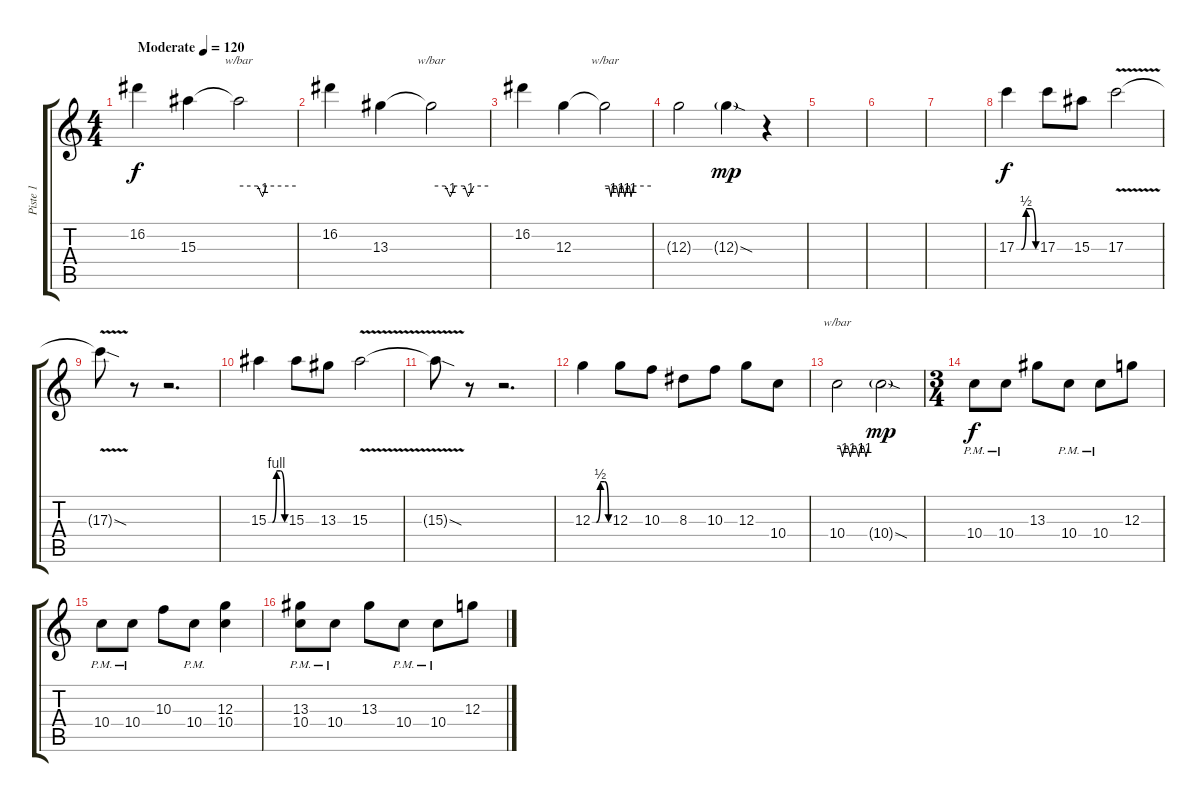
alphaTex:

\track ("Piste 1" "Piste 1") {instrument distortionguitar}
\staff {score tabs}
\tuning (E4 B3 G3 D3 A2 E2) {hide}
\ts (4 4)
\tempo (120 "Moderate")
\clef g2
\ks c
16.2.4{dy f instrument distortionguitar} 15.3.4 15.3{t}.2{tbe (custom default 0 0 20 0 25 -4 29 0 60 0)} |
16.2.4 13.3.4 13.3{t}.2{tbe (custom default 0 0 15 0 20 -4 25 0 35 0 39 -4 45 0 60 0)} |
16.2.4 12.3.4 12.3{t}.2{tbe (custom default 0 0 5 0 8 -4 10 0 15 0 18 -4 20 0 23 0 26 -4 29 0 32 0 34 -4 37 0 60 0)} |
12.3{t}.2 12.3{sod g}.4{dy mp} r.4 |
|
|
|
17.3{be (custom 0 0 15 0 30 2 45 2 60 0)}.4{dy f} 17.3.8 15.3.8 17.3{v}.2 |
17.3{sod t}.8 r.8 r.2{d} |
15.3{be (custom 0 0 15 0 30 4 45 4 60 0)}.4 15.3.8 13.3.8 15.3{v}.2 |
15.3{sod t}.8 r.8 r.2{d} |
12.3{be (custom 0 0 15 0 30 2 46 2 60 0)}.4 12.3.8 10.3.8 8.3.8 10.3.8 12.3.8 10.4.8 |
10.4.2{tbe (custom default 0 0 5 0 10 -4 15 0 20 0 25 -4 30 0 35 0 41 -4 45 0 50 0 55 -4 60 0)} 10.4{sod g}.2{dy mp} |
\ts (3 4)
10.4{pm}.8{dy f} 10.4{pm}.8 13.3.8 10.4{pm}.8 10.4{pm}.8 12.3.8 |
10.4{pm}.8 10.4{pm}.8 10.3.8 10.4{pm}.8 (12.3 10.4).4 |
(13.3 10.4{pm}).8 10.4{pm}.8 13.3.8 10.4{pm}.8 10.4{pm}.8 12.3.8
